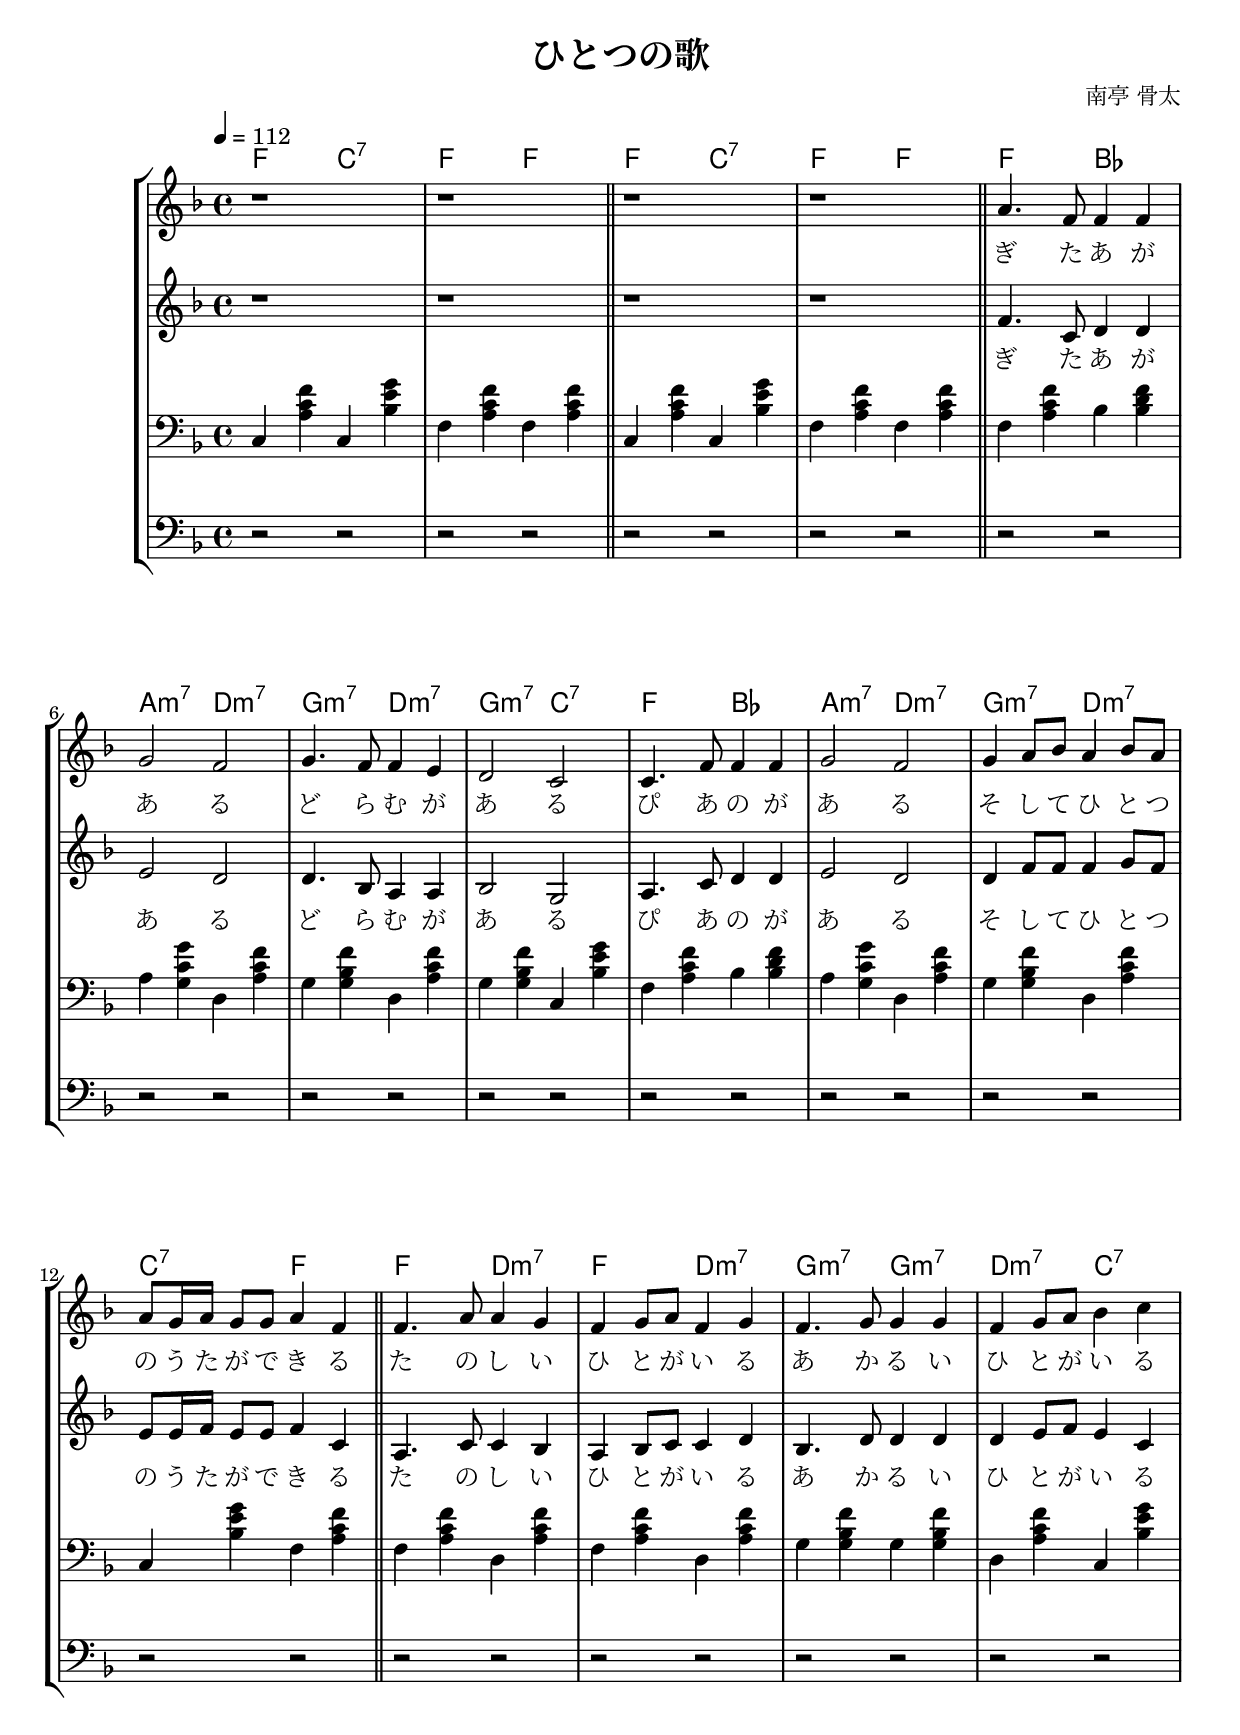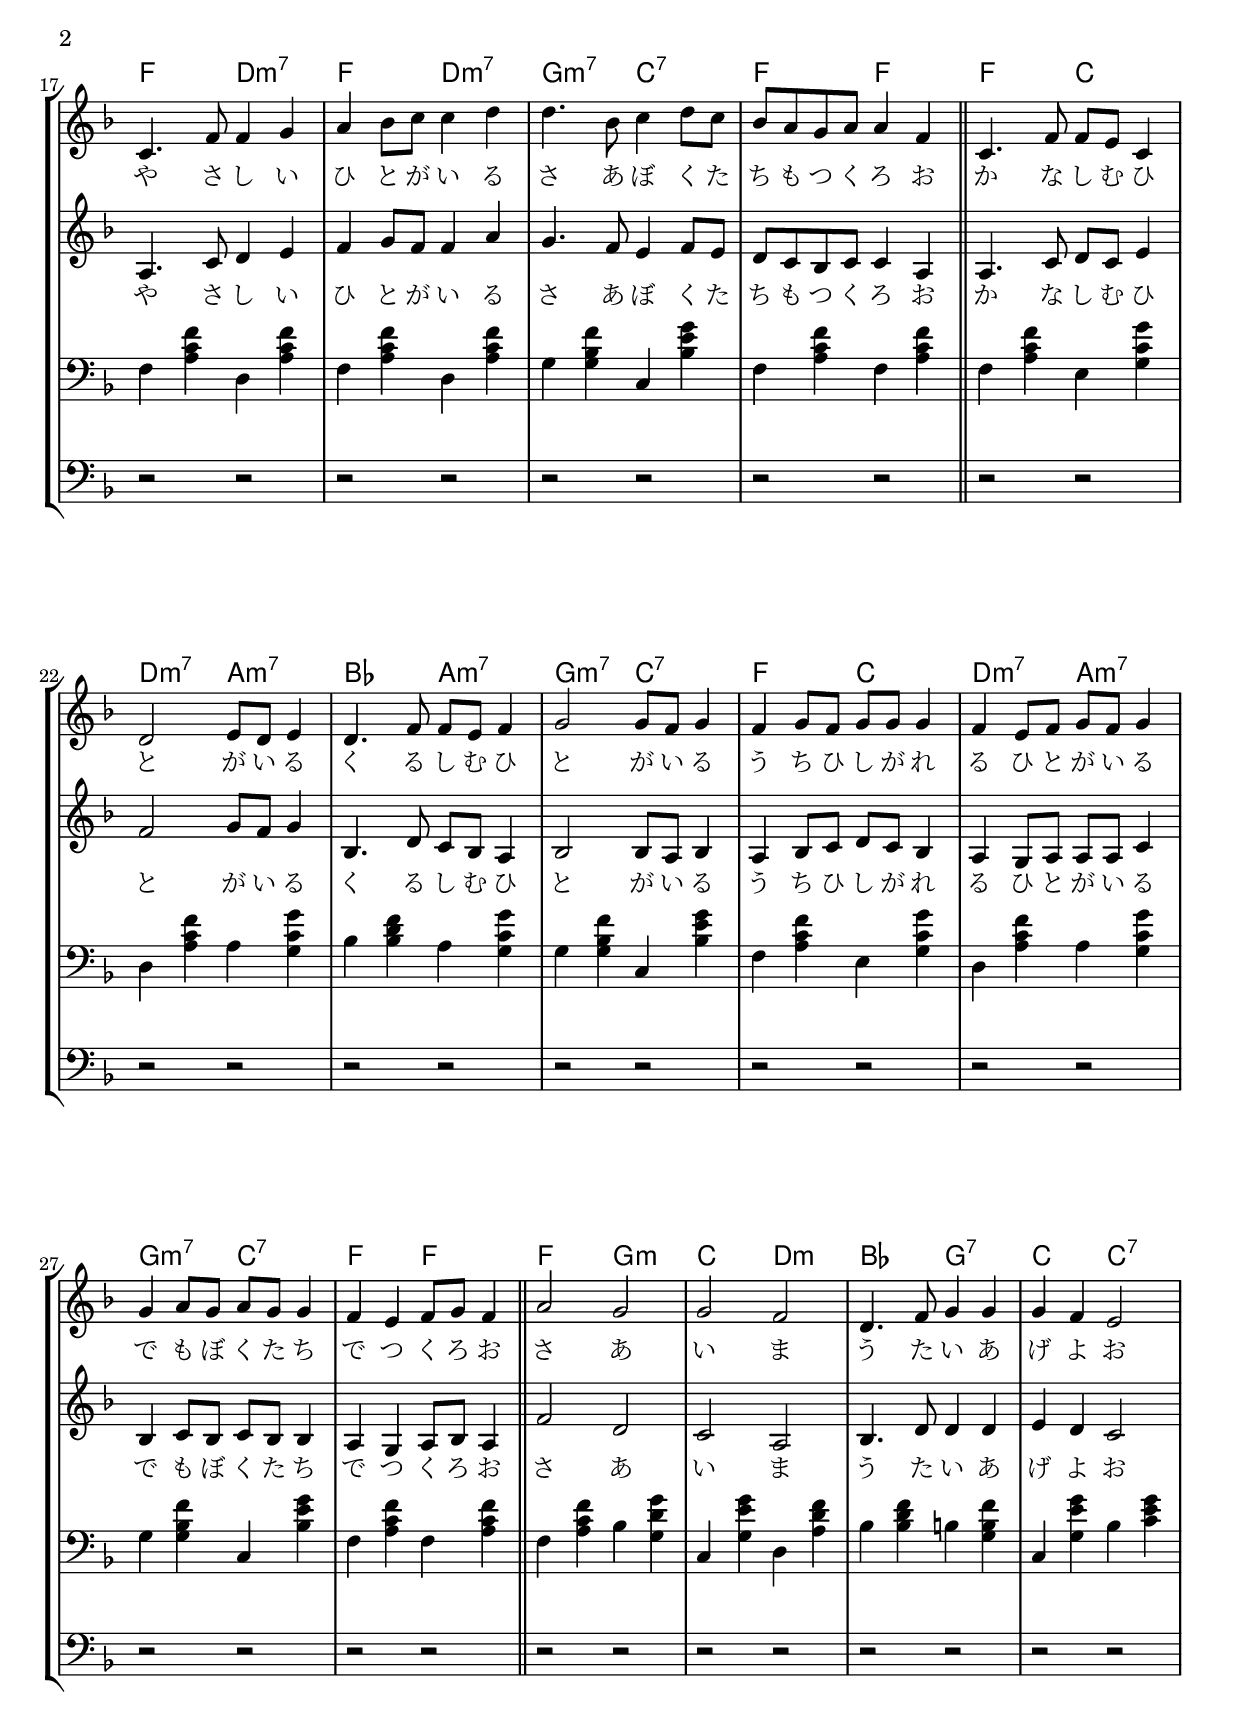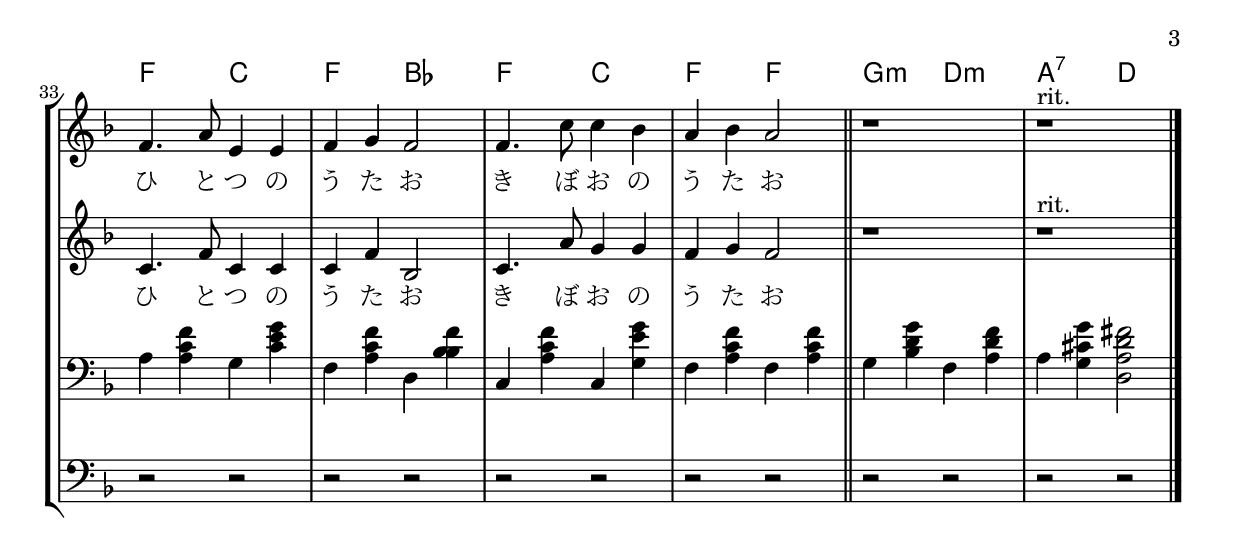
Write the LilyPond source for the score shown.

\version "2.12.1"

\header {
	title = \markup {ひとつの歌}
	composer = \markup \center-column {"南亭 骨太"}
}

harmony = \chordmode {
	f2 c:7 f f 

	f c:7 f f 

	f bes a:min7 d:min7 g:min7 d:min7 g:min7 c:7 f bes a:min7 d:min7 g:min7 d:min7 c:7 f 

	f d:min7 f d:min7 g:min7 g:min7 d:min7 c:7 f d:min7 f d:min7 g:min7 c:7 f f 

	f c d:min7 a:min7 bes a:min7 g:min7 c:7 f c d:min7 a:min7 g:min7 c:7 f f 

	f g:m c d:m bes g:7 c c:7 f c f bes f c f f 

	g:m d:m a:7 d 
}

melody = {
	\key f \major
	\tempo 4 = 112
	r1 | r1   
	r1 | r1   
	\set Staff.midiInstrument = #"fss0.42"
	a'4.  f'8  f'4  f'4 
	g'2  f'2 
	g'4.  f'8  f'4  e'4 
	d'2  c'2 
	c'4.  f'8  f'4  f'4 
	g'2  f'2 
	g'4  a'8  bes'8  a'4  bes'8  a'8 
	a'8  g'16  a'16  g'8  g'8  a'4  f'4
	\set Staff.midiInstrument = #"fss0.42"
	f'4.  a'8  a'4  g'4 
	f'4  g'8  a'8  f'4  g'4 
	f'4.  g'8  g'4  g'4 
	f'4  g'8  a'8  bes'4  c''4 
	c'4.  f'8  f'4  g'4 
	a'4  bes'8  c''8  c''4  d''4 
	d''4.  bes'8  c''4  d''8  c''8 
	bes'8  a'8  g'8  a'8  a'4  f'4
	\set Staff.midiInstrument = #"fss0.39"
	c'4.  f'8  f'8  e'8  c'4 
	d'2  e'8  d'8  e'4 
	d'4.  f'8  f'8  e'8  f'4 
	g'2  g'8  f'8  g'4 
	f'4  g'8  f'8  g'8  g'8  g'4 
	f'4  e'8  f'8  g'8  f'8  g'4 
	g'4  a'8  g'8  a'8  g'8  g'4 
	f'4  e'4  f'8  g'8  f'4
	\set Staff.midiInstrument = #"fss0.42"
	a'2  g'2 
	g'2  f'2 
	d'4.  f'8  g'4  g'4 
	g'4  f'4  e'2 
	f'4.  a'8  e'4  e'4 
	f'4  g'4  f'2 
	f'4.  c''8  c''4  bes'4 
	a'4  bes'4  a'2
	r1 | r1^"rit." \bar "|."
}

words = \lyricmode {
	
	
	ぎ  た  あ  が  あ  る  ど  ら  む  が  あ  る  ぴ  あ  の  が  あ  る  そ  し  て  ひ  と  つ  の  う  た  が  で  き  る  
	た  の  し  い  ひ  と  が  い  る  あ  か  る  い  ひ  と  が  い  る  や  さ  し  い  ひ  と  が  い  る  さ  あ  ぼ  く  た  ち  も  つ  く  ろ  お  
	か  な  し  む  ひ  と  が  い  る  く  る  し  む  ひ  と  が  い  る  う  ち  ひ  し  が  れ  る  ひ  と  が  い  る  で  も  ぼ  く  た  ち  で  つ  く  ろ  お  
	さ  あ  い  ま  う  た  い  あ  げ  よ  お  ひ  と  つ  の  う  た  お  き  ぼ  お  の  う  た  お  
	
}

secondmelody = {
	\key f \major
	\tempo 4 = 112
	r1 | r1   
	r1 | r1   
	\set Staff.midiInstrument = #"Voice Oohs"
	f'4.  c'8  d'4  d'4 
	e'2  d'2 
	d'4.  bes8  a4  a4 
	bes2  g2 
	a4.  c'8  d'4  d'4 
	e'2  d'2 
	d'4  f'8  f'8  f'4  g'8  f'8 
	e'8  e'16  f'16  e'8  e'8  f'4  c'4
	\set Staff.midiInstrument = #"fss0.29"
	a4.  c'8  c'4  bes4 
	a4  bes8  c'8  c'4  d'4 
	bes4.  d'8  d'4  d'4 
	d'4  e'8  f'8  e'4  c'4 
	a4.  c'8  d'4  e'4 
	f'4  g'8  f'8  f'4  a'4 
	g'4.  f'8  e'4  f'8  e'8 
	d'8  c'8  bes8  c'8  c'4  a4
	\set Staff.midiInstrument = #"mmi0.48"
	a4.  c'8  d'8  c'8  e'4 
	f'2  g'8  f'8  g'4 
	bes4.  d'8  c'8  bes8  a4 
	bes2  bes8  a8  bes4 
	a4  bes8  c'8  d'8  c'8  bes4 
	a4  g8  a8  a8  a8  c'4 
	bes4  c'8  bes8  c'8  bes8  bes4 
	a4  g4  a8  bes8  a4
	\set Staff.midiInstrument = #"fss0.29"
	f'2  d'2 
	c'2  a2 
	bes4.  d'8  d'4  d'4 
	e'4  d'4  c'2 
	c'4.  f'8  c'4  c'4 
	c'4  f'4  bes2 
	c'4.  a'8  g'4  g'4 
	f'4  g'4  f'2
	r1 | r1^"rit." \bar "|."
}

secondwords = \lyricmode {
	
	
	ぎ  た  あ  が  あ  る  ど  ら  む  が  あ  る  ぴ  あ  の  が  あ  る  そ  し  て  ひ  と  つ  の  う  た  が  で  き  る  
	た  の  し  い  ひ  と  が  い  る  あ  か  る  い  ひ  と  が  い  る  や  さ  し  い  ひ  と  が  い  る  さ  あ  ぼ  く  た  ち  も  つ  く  ろ  お  
	か  な  し  む  ひ  と  が  い  る  く  る  し  む  ひ  と  が  い  る  う  ち  ひ  し  が  れ  る  ひ  と  が  い  る  で  も  ぼ  く  た  ち  で  つ  く  ろ  お  
	さ  あ  い  ま  う  た  い  あ  げ  よ  お  ひ  と  つ  の  う  た  お  き  ぼ  お  の  う  た  お  
	
}

tempochange = {
	\tempo 4 = 112
	r1 | r1 \bar "||"
	\tempo 4 = 112
	r1 | r1 \bar "||"
	\tempo 4 = 112
	r1 | r1 | r1 | r1 | r1 | r1 | r1 | r1 \bar "||"
	\tempo 4 = 112
	r1 | r1 | r1 | r1 | r1 | r1 | r1 | r1 \bar "||"
	\tempo 4 = 112
	r1 | r1 | r1 | r1 | r1 | r1 | r1 | r1 \bar "||"
	\tempo 4 = 112
	r1 | r1 | r1 | r1 | r1 | r1 | r1 | r1 \bar "||"
	\tempo 4 = 112
	r1 | \tempo 4 = 84 r2 \tempo 4 = 74 r2 \bar "|."
}

mainacc = {
	\clef bass
	\set Staff.midiInstrument = #"Harmonica"
	\key f \major
	\tempo 4 = 112
	c4 <a c' f'>4
	c4 <bes e' g'>4
	f4 <a c' f'>4
	f4 <a c' f'>4
	\bar "||"

	\set Staff.midiInstrument = #"Church organ"
	c4 <a c' f'>4
	c4 <bes e' g'>4
	f4 <a c' f'>4
	f4 <a c' f'>4
	\bar "||"

	\set Staff.midiInstrument = #"Electric Guitar (clean)"
	f4 <a c' f'>4
	bes4 <bes d' f'>4
	a4 <g c' g'>4
	d4 <a c' f'>4
	g4 <g bes f'>4
	d4 <a c' f'>4
	g4 <g bes f'>4
	c4 <bes e' g'>4
	f4 <a c' f'>4
	bes4 <bes d' f'>4
	a4 <g c' g'>4
	d4 <a c' f'>4
	g4 <g bes f'>4
	d4 <a c' f'>4
	c4 <bes e' g'>4
	f4 <a c' f'>4
	\bar "||"

	\set Staff.midiInstrument = #"Choir Aahs"
	f4 <a c' f'>4
	d4 <a c' f'>4
	f4 <a c' f'>4
	d4 <a c' f'>4
	g4 <g bes f'>4
	g4 <g bes f'>4
	d4 <a c' f'>4
	c4 <bes e' g'>4
	f4 <a c' f'>4
	d4 <a c' f'>4
	f4 <a c' f'>4
	d4 <a c' f'>4
	g4 <g bes f'>4
	c4 <bes e' g'>4
	f4 <a c' f'>4
	f4 <a c' f'>4
	\bar "||"

	\set Staff.midiInstrument = #"Contrabass"
	f4 <a c' f'>4
	e4 <g c' g'>4
	d4 <a c' f'>4
	a4 <g c' g'>4
	bes4 <bes d' f'>4
	a4 <g c' g'>4
	g4 <g bes f'>4
	c4 <bes e' g'>4
	f4 <a c' f'>4
	e4 <g c' g'>4
	d4 <a c' f'>4
	a4 <g c' g'>4
	g4 <g bes f'>4
	c4 <bes e' g'>4
	f4 <a c' f'>4
	f4 <a c' f'>4
	\bar "||"

	\set Staff.midiInstrument = #"Tremolo Strings"
	f4 <a c' f'>4
	bes4 <g d' g'>4
	c4 <g e' g'>4
	d4 <a d' f'>4
	bes4 <bes d' f'>4
	b4 <g b f'>4
	c4 <g e' g'>4
	bes4 <c' e' g'>4
	a4 <a c' f'>4
	g4 <c' e' g'>4
	f4 <a c' f'>4
	d4 <bes bes f'>4
	c4 <a c' f'>4
	c4 <g e' g'>4
	f4 <a c' f'>4
	f4 <a c' f'>4
	\bar "||"

	\set Staff.midiInstrument = #"Electric Guitar (clean)"
	g4 <bes d' g'>4
	f4 <a d' f'>4
	a4 <g cis' g'>4
	<d a d' fis'>2
	\bar "|."
}

subacc = {
	\clef bass
	\set Staff.midiInstrument = #"Electric Guitar (clean)"
	\key f \major
	\tempo 4 = 112
	r2
	r2
	r2
	r2
	\bar "||"

	\set Staff.midiInstrument = #"Electric Guitar (clean)"
	r2
	r2
	r2
	r2
	\bar "||"

	\set Staff.midiInstrument = #"Acoustic grand"
	r2
	r2
	r2
	r2
	r2
	r2
	r2
	r2
	r2
	r2
	r2
	r2
	r2
	r2
	r2
	r2
	\bar "||"

	\set Staff.midiInstrument = #"Acoustic grand"
	r2
	r2
	r2
	r2
	r2
	r2
	r2
	r2
	r2
	r2
	r2
	r2
	r2
	r2
	r2
	r2
	\bar "||"

	\set Staff.midiInstrument = #"Acoustic grand"
	r2
	r2
	r2
	r2
	r2
	r2
	r2
	r2
	r2
	r2
	r2
	r2
	r2
	r2
	r2
	r2
	\bar "||"

	\set Staff.midiInstrument = #"Acoustic grand"
	r2
	r2
	r2
	r2
	r2
	r2
	r2
	r2
	r2
	r2
	r2
	r2
	r2
	r2
	r2
	r2
	\bar "||"

	\set Staff.midiInstrument = #"Pizzicato Strings"
	r2
	r2
	r2
	r2
	\bar "|."
}

percA = {
	\drummode {
	r1 |r1 \bar "||"
	r1 |r1 \bar "||"
	r1 |r1 |r1 |r1 |r1 |r1 |r1 |r1 \bar "||"
	r1 |r1 |r1 |r1 |r1 |r1 |r1 |r1 \bar "||"
	r1  |r1  |r1  |r1  |r1  |r1  |r1  |r2 r8 hho4 hho8  \bar "||"
	r1 |r1 |r1 |r1 |r1 |r1 |r1 |r1 \bar "||"
	r1 |r1 \bar "|."
	}
}

percB = {
	\drummode {
	r1 |r1 \bar "||"
	r1 |r1 \bar "||"
	r1 |r1 |r1 |r1 |r1 |r1 |r1 |r1 \bar "||"
	r1 |r1 |r1 |r1 |r1 |r1 |r1 |r1 \bar "||"
	r4. hhp2 hhp8  |r4. hhp2 hhp8  |r4. hhp2 hhp8  |r4. hhp2 hhp8  |r4. hhp2 hhp8  |r4. hhp2 hhp8  |r4. hhp2 hhp8  |hhp4 hhp4 hhp4 hhp4  \bar "||"
	r1 |r1 |r1 |r1 |r1 |r1 |r1 |r1 \bar "||"
	r1 |r1 \bar "|."
	}
}

percC = {
	\drummode {
	r1 |r1 \bar "||"
	r1 |r1 \bar "||"
	r1 |r1 |r1 |r1 |r1 |r1 |r1 |r1 \bar "||"
	r1 |r1 |r1 |r1 |r1 |r1 |r1 |r1 \bar "||"
	hh4 hh4 hh4 hh4  |hh4 hh4 hh4 hh4  |hh4 hh4 hh4 hh4  |hh4 hh4 hh4 hh4  |hh4 hh4 hh4 hh4  |hh4 hh4 hh4 hh4  |hh4 hh4 hh4 hh4  |r4. hh2 r8  \bar "||"
	r1 |r1 |r1 |r1 |r1 |r1 |r1 |r1 \bar "||"
	r1 |r1 \bar "|."
	}
}

percD = {
	\drummode {
	r1 |r1 \bar "||"
	r1 |r1 \bar "||"
	r1 |r1 |r1 |r1 |r1 |r1 |r1 |r1 \bar "||"
	r1 |r1 |r1 |r1 |r1 |r1 |r1 |r1 \bar "||"
	bd2. r8 bd8  |bd8. bd8. bd2 bd8  |bd2. r8 bd8  |bd8. bd8. bd2 bd8  |bd2. r8 bd8  |bd8. bd8. bd2 bd8  |bd2. r8 bd8  |bd8. bd4. r16 bd4 bd8  \bar "||"
	r1 |r1 |r1 |r1 |r1 |r1 |r1 |r1 \bar "||"
	r1 |r1 \bar "|."
	}
}

percE = {
	\drummode {
	r1 |r1 \bar "||"
	r1 |r1 \bar "||"
	r1 |r1 |r1 |r1 |r1 |r1 |r1 |r1 \bar "||"
	r1 |r1 |r1 |r1 |r1 |r1 |r1 |r1 \bar "||"
	r1 | r1 | r1 | r1 | r1 | r1 | r1 | r1 \bar "||"
	r1 |r1 |r1 |r1 |r1 |r1 |r1 |r1 \bar "||"
	r1 |r1 \bar "|."
	}
}

\score {
	<<
		\new StaffGroup <<
			\new ChordNames {\harmony}
			\new Voice = "melody" {\melody}
			\new Lyrics \lyricsto "melody" \words
			\new Voice = "secondmelody" {\secondmelody}
			\new Lyrics \lyricsto "secondmelody" \secondwords
			\new Staff = "mainacc" {\mainacc}
			\new Staff = "subacc" {\subacc}
		>>
	>>
	\layout { }
}
